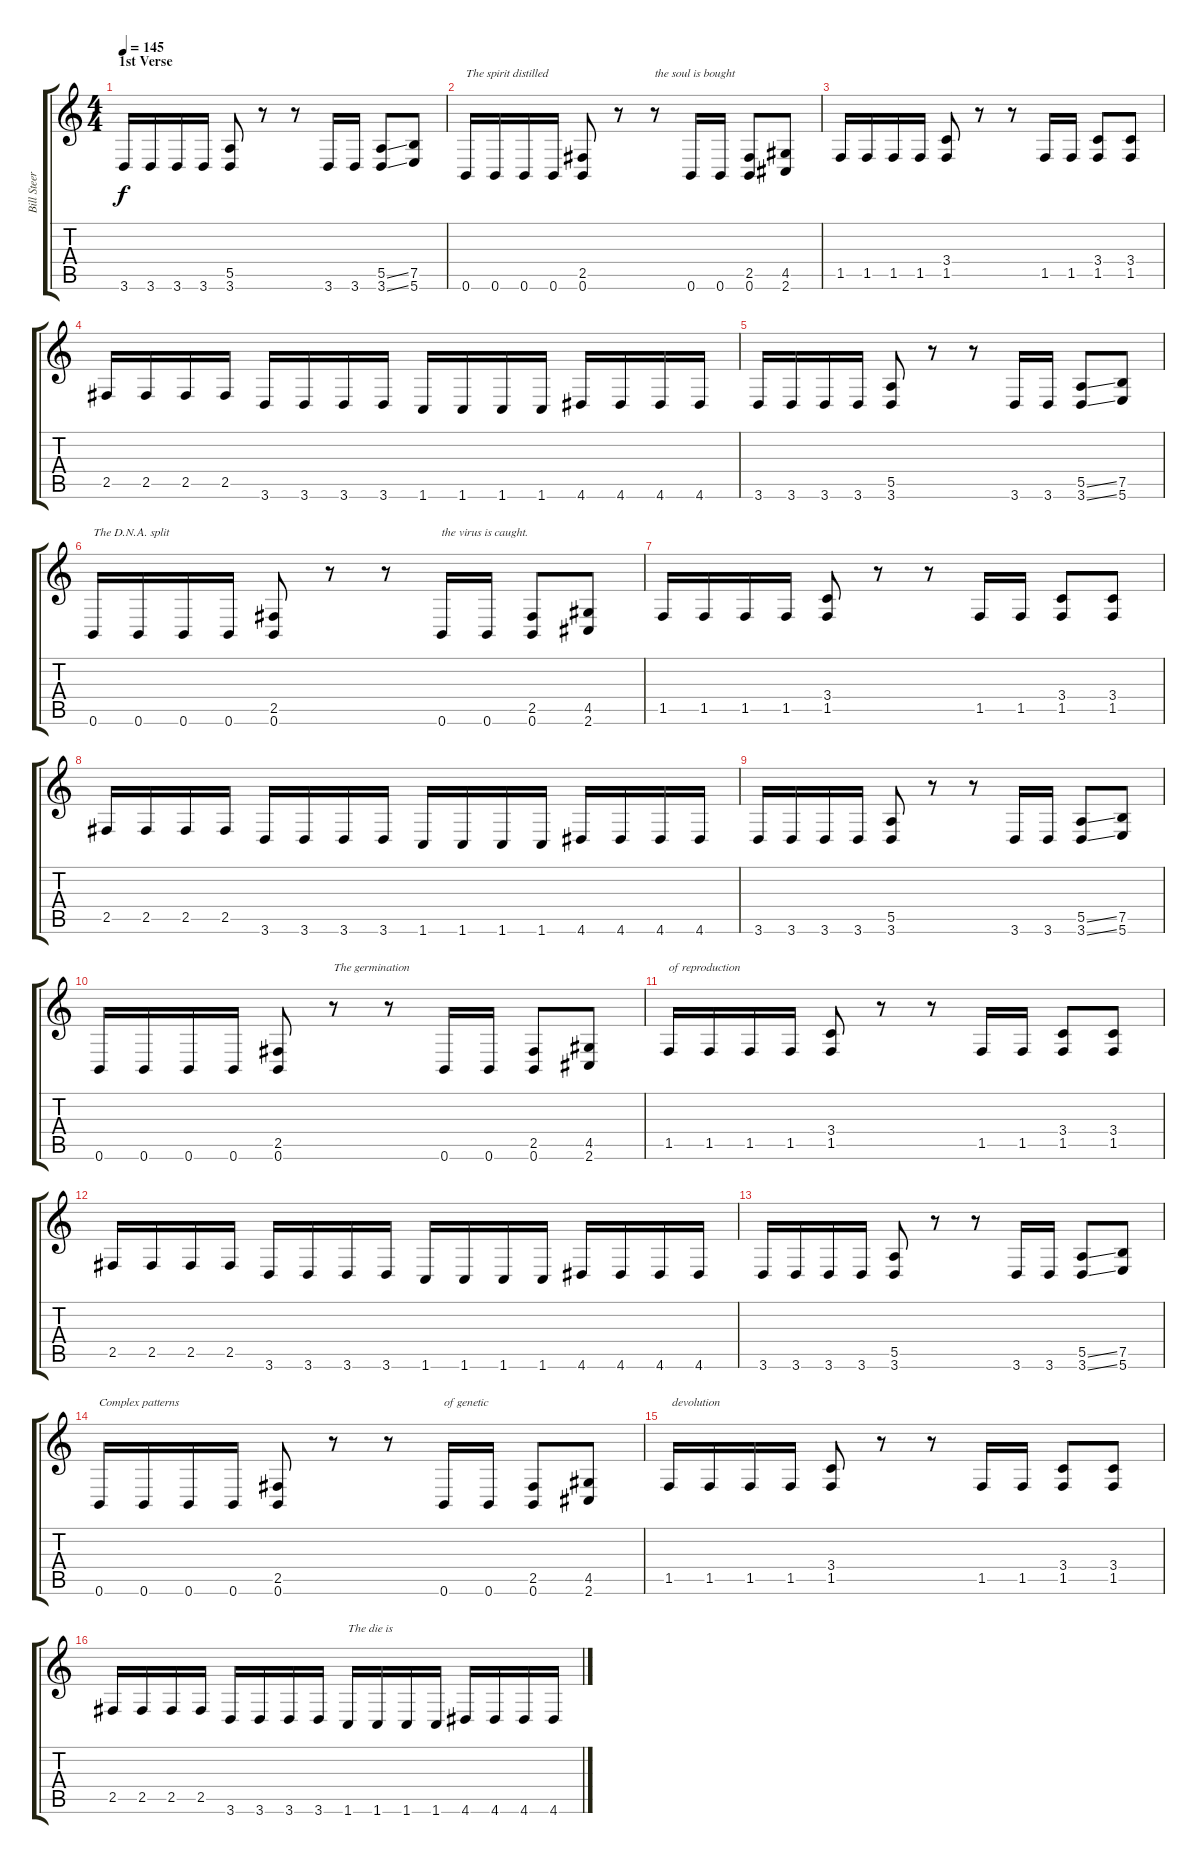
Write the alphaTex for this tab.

\track ("Bill Steer" "Bill Steer") {instrument distortionguitar}
\staff {score tabs}
\tuning (B3 Gb3 D3 A2 E2 B1) {hide}
\ts (4 4)
\section ("" "1st Verse")
\tempo 145
\clef g2
\ks c
3.6.16{dy f} 3.6.16 3.6.16 3.6.16 (5.5 3.6).8 r.8 r.8 3.6.16 3.6.16 (5.5{ss} 3.6{ss}).8 (7.5 5.6).8 |
0.6.16{txt "The spirit distilled"} 0.6.16 0.6.16 0.6.16 (2.5 0.6).8 r.8 r.8{txt "the soul is bought"} 0.6.16 0.6.16 (2.5 0.6).8 (4.5 2.6).8 |
1.5.16 1.5.16 1.5.16 1.5.16 (3.4 1.5).8 r.8 r.8 1.5.16 1.5.16 (3.4 1.5).8 (3.4 1.5).8 |
2.5.16 2.5.16 2.5.16 2.5.16 3.6.16 3.6.16 3.6.16 3.6.16 1.6.16 1.6.16 1.6.16 1.6.16 4.6.16 4.6.16 4.6.16 4.6.16 |
3.6.16 3.6.16 3.6.16 3.6.16 (5.5 3.6).8 r.8 r.8 3.6.16 3.6.16 (5.5{ss} 3.6{ss}).8 (7.5 5.6).8 |
0.6.16{txt "The D.N.A. split"} 0.6.16 0.6.16 0.6.16 (2.5 0.6).8 r.8 r.8 0.6.16{txt "the virus is caught."} 0.6.16 (2.5 0.6).8 (4.5 2.6).8 |
1.5.16 1.5.16 1.5.16 1.5.16 (3.4 1.5).8 r.8 r.8 1.5.16 1.5.16 (3.4 1.5).8 (3.4 1.5).8 |
2.5.16 2.5.16 2.5.16 2.5.16 3.6.16 3.6.16 3.6.16 3.6.16 1.6.16 1.6.16 1.6.16 1.6.16 4.6.16 4.6.16 4.6.16 4.6.16 |
3.6.16 3.6.16 3.6.16 3.6.16 (5.5 3.6).8 r.8 r.8 3.6.16 3.6.16 (5.5{ss} 3.6{ss}).8 (7.5 5.6).8 |
0.6.16 0.6.16 0.6.16 0.6.16 (2.5 0.6).8 r.8{txt "The germination "} r.8 0.6.16 0.6.16 (2.5 0.6).8 (4.5 2.6).8 |
1.5.16{txt "of reproduction"} 1.5.16 1.5.16 1.5.16 (3.4 1.5).8 r.8 r.8 1.5.16 1.5.16 (3.4 1.5).8 (3.4 1.5).8 |
2.5.16 2.5.16 2.5.16 2.5.16 3.6.16 3.6.16 3.6.16 3.6.16 1.6.16 1.6.16 1.6.16 1.6.16 4.6.16 4.6.16 4.6.16 4.6.16 |
3.6.16 3.6.16 3.6.16 3.6.16 (5.5 3.6).8 r.8 r.8 3.6.16 3.6.16 (5.5{ss} 3.6{ss}).8 (7.5 5.6).8 |
0.6.16{txt "Complex patterns "} 0.6.16 0.6.16 0.6.16 (2.5 0.6).8 r.8 r.8 0.6.16{txt "of genetic"} 0.6.16 (2.5 0.6).8 (4.5 2.6).8 |
1.5.16{txt " devolution"} 1.5.16 1.5.16 1.5.16 (3.4 1.5).8 r.8 r.8 1.5.16 1.5.16 (3.4 1.5).8 (3.4 1.5).8 |
2.5.16 2.5.16 2.5.16 2.5.16 3.6.16 3.6.16 3.6.16 3.6.16 1.6.16{txt "The die is "} 1.6.16 1.6.16 1.6.16 4.6.16 4.6.16 4.6.16 4.6.16
